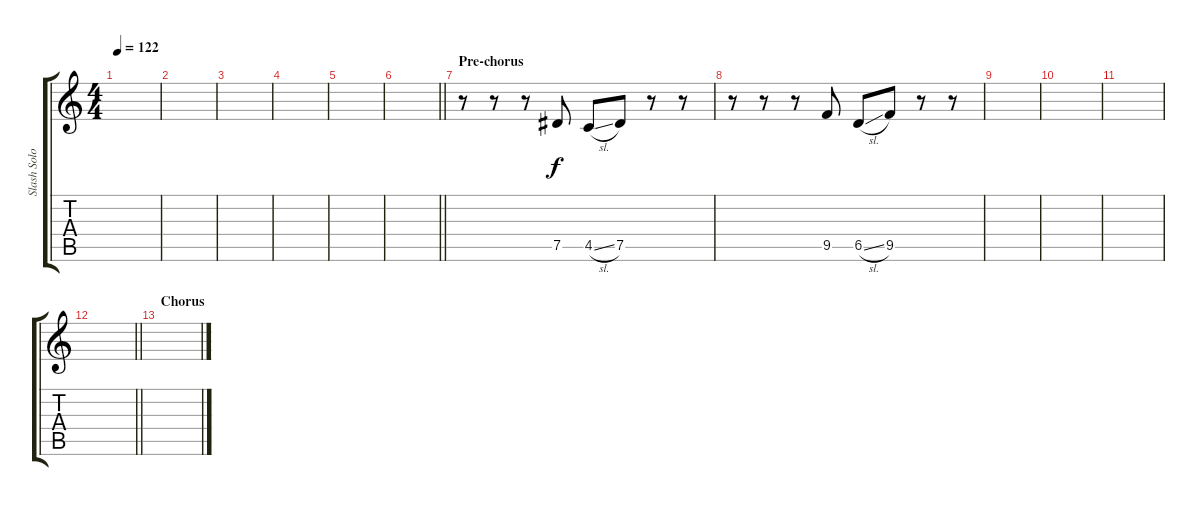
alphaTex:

\track ("Slash Solo" "Slash Solo") {instrument overdrivenguitar}
\staff {score tabs}
\tuning (Eb4 Bb3 Gb3 Db3 Ab2 Eb2) {hide}
\ts (4 4)
\tempo 122
\clef g2
\ks c
|
|
|
|
|
\barLineRight lightlight
|
\section ("" "Pre-chorus")
r.8 r.8 r.8 7.5.8 4.5{sl}.8 7.5.8 r.8 r.8 |
r.8 r.8 r.8 9.5.8 6.5{sl}.8 9.5.8 r.8 r.8 |
|
|
|
\barLineRight lightlight
|
\section ("" "Chorus")
